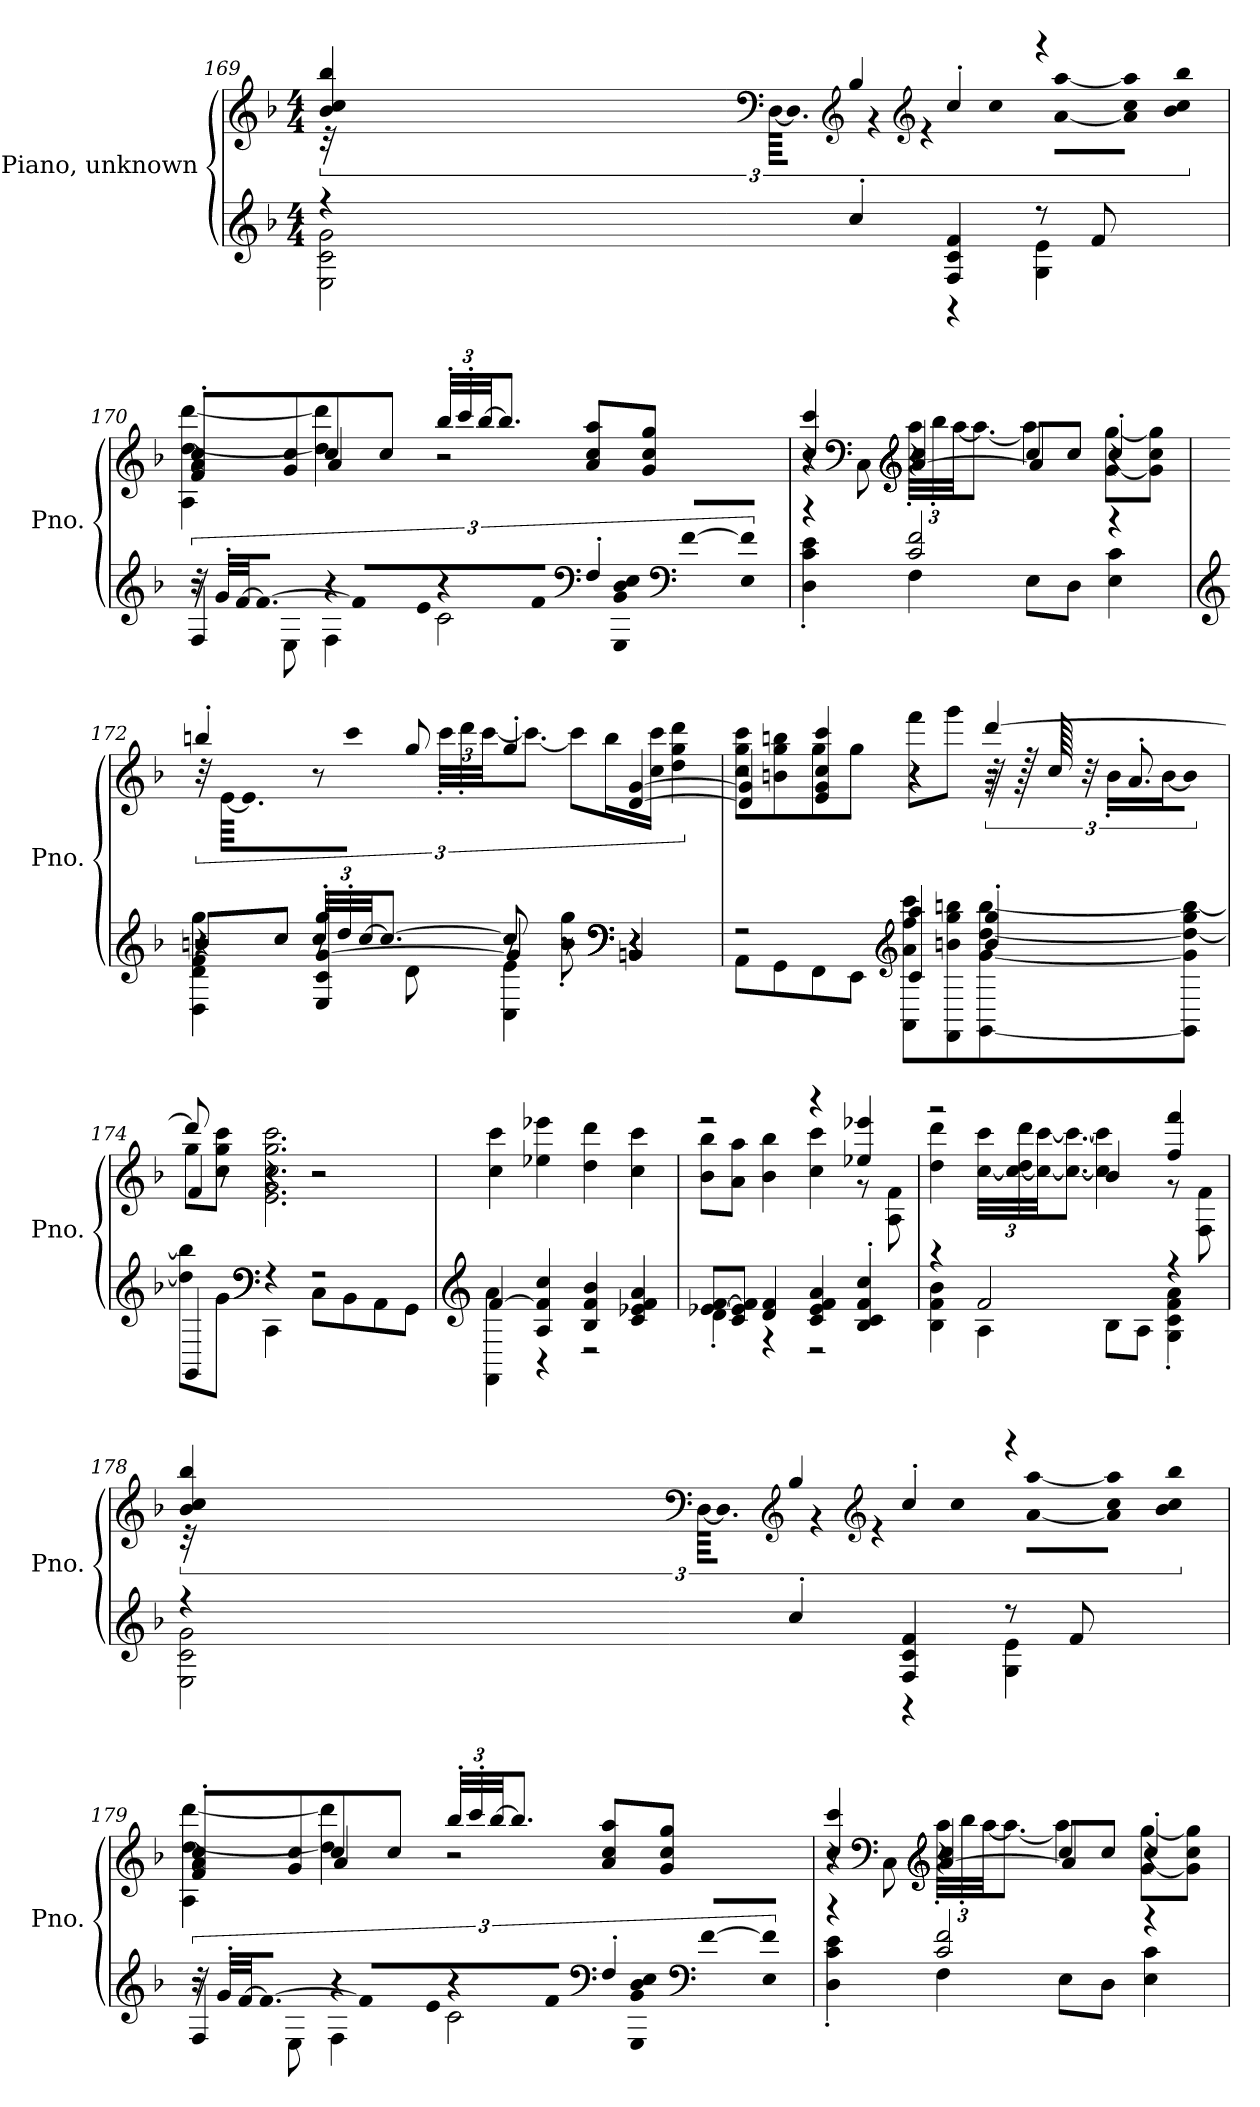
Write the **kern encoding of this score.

**kern	**kern
*part1	*part1
*staff2	*staff1
*I"Piano, unknown	*
*I'Pno.	*
!!LO:LB:g=z
*clefG2	*clefG2
*k[b-]	*k[b-]
*M4/4	*M4/4
=169	=169
*^	*^
4r	2E\ 2c\ 2g\	4b-/ 4cc/ 4bb-/	48r
*	*	*clefF4	*
.	.	.	[96D\KKLL
.	.	.	16.D\JJ]
.	.	.	8r
*	*	*clefG2	*
4cc'/	.	4gg/	8r
.	.	.	8cc\
4F/ 4c/ 4f/	4r	4cc'/	[8a\ [8aa\L
.	.	.	8a\] 8cc\ 8aa\]J
8r	4G\ 4e\	4r	4b-\ 4cc\ 4bb-\
8f/	.	.	.
=170	=170	=170	=170
*	*^	*	*^
48r	8r	4F/	8f/' 8a/' 8cc/'L	4A\ [4dd\ [4ddd\	4r
48g'/LLL	.	.	.	.	.
[48f/JJ	.	.	.	.	.
8.f/J_	.	.	.	.	.
.	8E\	.	8g/ 8cc/	.	.
8f/L]	4F\	4r	8cc/	4dd\] 4ddd\]	4a/
16e/L	.	.	8cc/J	.	.
16f/JJ	.	.	.	.	.
*	*	*	*Xbrackettup	*	*
4E/ 4g/ 4b-/ 4cc/	2c\	4r	48bb-'/LLL	2r	2r
.	.	.	48ccc'/	.	.
.	.	.	[48bb-/JJ	.	.
.	.	.	8.bb-/J]	.	.
*clefF4	*	*	*	*	*
[8f/L	.	4F'/	8a/ 8cc/ 8aa/L	.	.
8E/ 8f/]J	.	.	8g/ 8cc/ 8gg/J	.	.
*	*v	*v	*	*	*
!!LO:LB:g=z	!!	!!
=171	=171	=171	=171	=171
4r	4D\' 4c\' 4e\'	4cc/ 4ccc/	8r	4r
*	*	*clefF4	*	*
.	.	.	8C\	.
*	*	*clefG2	*	*
2c/ 2f/	4F\	4r	48aa'\LLL	[4a/ 4cc/
.	.	.	48bb-'\	.
.	.	.	[48aa\JJ	.
.	.	.	8.aa\J_	.
.	8E\L	8cc/L	4aa\]	4a/]
.	8D\J	8cc/J	.	.
4r	4E\ 4c\	4cc'/	[8g\ [8gg\L	4r
.	.	.	8g\] 8cc\ 8gg\]J	.
*v	*v	*	*	*
=172	=172	=172	=172
*clefG2	*	*	*
*^	*	*	*
*	*^	*	*	*
*	*	*^	*	*	*
*	*	*	*	*	*brackettup	*
8bn/L	4D\ 4d\ 4f\ 4gg\	4r	2r	1r	48r	4bbn'/
.	.	.	.	.	[96e\KKLL	.
.	.	.	.	.	16.e\J]	.
8cc/J	.	.	.	.	8ccc\J	.
*Xbrackettup	*	*	*	*	*Xbrackettup	*
48cc'/LLL	8r	4E/ 4c/ [4g/ 4gg/	.	.	48ccc'\LLL	8r
48dd'/	.	.	.	.	48ddd'\	.
[48cc/JJ	.	.	.	.	[48ccc\JJ	.
8.cc/J_	.	.	.	.	8.ccc\J_	.
.	8d\	.	.	.	.	8gg/
8cc/]	8r	4g/]	4C\ 4e\	.	8ccc\L]	4gg'/
8r	8b\' 8gg\'	.	.	.	16bb\L	.
.	.	.	.	.	16cc\ 16ccc\JJ	.
*clefF4	*	*	*	*	*	*
4BBn/	4r	4r	4r	.	4dd\ 4gg\ 4ddd\	[4d/ [4g/
*	*v	*v	*v	*	*	*
!!LO:LB:g=z	!!	!!
=173	=173	=173	=173	=173
2r	8AA\L	2r	8cc\ 8gg\ 8ccc\L	4d/] 4g/]
.	8GG\	.	8bn\ 8gg\ 8bbn\	.
.	8FF\	.	8gg\	4e/ 4g/ 4cc/ 4ccc/
.	8EE\J	.	8gg\J	.
*clefG2	*	*	*	*
4c/ 4aa/	8AA\ 8a\ 8ff\ 8ccc\L	4r	8fff\L	4r
.	8FF\ 8bn\ 8gg\ 8bbn\	.	8ggg\J	.
*	*	*	*brackettup	*
4b/' 4gg/'	[8GG\ [8g\ [8dd\ [8bb\	[4ddd/	24r	64r
.	.	.	.	128r
.	.	.	.	128cc/
.	.	.	.	32r
.	.	.	24b'\LL	.
.	.	.	.	8.a'/
.	.	.	[24b\J	.
.	8GG\] 8g\] 8dd\_ 8gg\ 8bb\_J	.	8b\J]	.
=174	=174	=174	=174	=174
4GG/	8dd\] 8bb\]L	8ddd/]	8gg\L	4f/
.	8g\J	8r	8cc\ 8gg\ 8ccc\J	.
*clefF4	*	*	*	*
4r	4CC\	4r	2.e\ 2.g\ 2.cc\ 2.gg\ 2.ccc\	4r
2r	8C\L	2r	.	2r
.	8BB-\	.	.	.
.	8AA\	.	.	.
.	8GG\J	.	.	.
*	*	*v	*v	*v
=175	=175	=175
*clefG2	*	*
[4f/	4FF\ 4a\	4cc\ 4ccc\
4A/ 4f/] 4cc/	4r	4ee-X\ 4eee-X\
4B-/ 4f/ 4b-/	2r	4dd\ 4ddd\
4c/ 4e-X/ 4f/ 4a/	.	4cc\ 4ccc\
!!LO:PB:g=z
=176	=176	=176
*	*	*^
[8e-X/ [8f/L	4d'\	2r	8b-\ 8bb-\L
8c/ 8e-/] 8f/]J	.	.	8a\ 8aa\J
4d/ 4f/	4r	.	4b-\ 4bb-\
4c/ 4e-/ 4f/ 4a/	2r	4r	4cc\ 4ccc\
4B-/' 4c/' 4f/' 4cc/'	.	4ee-X/ 4eee-X/	8r
.	.	.	8A\ 8f\
=177	=177	=177	=177
4r	4B-\ 4f\ 4b-\	2r	4dd\ 4ddd\
*	*	*	*Xbrackettup
2f/	4A\	.	[48cc\ 48ccc\LLL
.	.	.	48cc\_ 48dd\ 48ddd\
.	.	.	48cc\_ [48ccc\JJ
.	.	.	8.cc\_ 8.ccc\_J
.	8B-\L	4b-/	4cc\] 4ccc\]
.	8A\J	.	.
4r	4G\' 4c\' 4f\' 4a\'	4ff/ 4fff/	8r
.	.	.	8F\ 8f\
=178	=178	=178	=178
*	*	*	*brackettup
4r	2E\ 2c\ 2g\	4b-/ 4cc/ 4bb-/	48r
*	*	*clefF4	*
.	.	.	[96D\KKLL
.	.	.	16.D\JJ]
.	.	.	8r
*	*	*clefG2	*
4cc'/	.	4gg/	8r
.	.	.	8cc\
4F/ 4c/ 4f/	4r	4cc'/	[8a\ [8aa\L
.	.	.	8a\] 8cc\ 8aa\]J
8r	4G\ 4e\	4r	4b-\ 4cc\ 4bb-\
8f/	.	.	.
*v	*v	*	*
*	*v	*v
!!LO:LB:g=z
=179	=179
*brackettup	*
*^	*^
*	*^	*	*^
48r	8r	4F/	8f/' 8a/' 8cc/'L	4A\ [4dd\ [4ddd\	4r
48g'/LLL	.	.	.	.	.
[48f/JJ	.	.	.	.	.
8.f/J_	.	.	.	.	.
.	8E\	.	8g/ 8cc/	.	.
8f/L]	4F\	4r	8cc/	4dd\] 4ddd\]	4a/
16e/L	.	.	8cc/J	.	.
16f/JJ	.	.	.	.	.
*	*	*	*Xbrackettup	*	*
4E/ 4g/ 4b-/ 4cc/	2c\	4r	48bb-'/LLL	2r	2r
.	.	.	48ccc'/	.	.
.	.	.	[48bb-/JJ	.	.
.	.	.	8.bb-/J]	.	.
*clefF4	*	*	*	*	*
[8f/L	.	4F'/	8a/ 8cc/ 8aa/L	.	.
8E/ 8f/]J	.	.	8g/ 8cc/ 8gg/J	.	.
*	*v	*v	*	*	*
=180	=180	=180	=180	=180
4r	4D\' 4c\' 4e\'	4cc/ 4ccc/	8r	4r
*	*	*clefF4	*	*
.	.	.	8C\	.
*	*	*clefG2	*	*
2c/ 2f/	4F\	4r	48aa'\LLL	[4a/ 4cc/
.	.	.	48bb-'\	.
.	.	.	[48aa\JJ	.
.	.	.	8.aa\J_	.
.	8E\L	8cc/L	4aa\]	4a/]
.	8D\J	8cc/J	.	.
4r	4E\ 4c\	4cc'/	[8g\ [8gg\L	4r
.	.	.	8g\] 8cc\ 8gg\]J	.
*v	*v	*	*	*
*	*v	*v	*v
=	=
*-	*-
